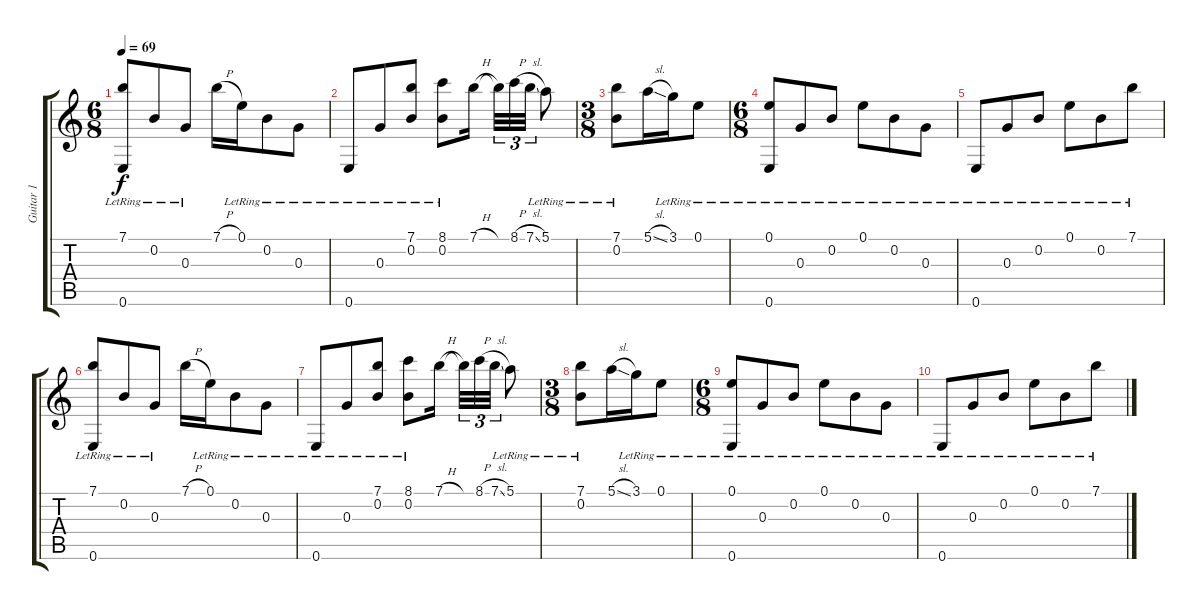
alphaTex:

\track ("Guitar 1" "Guitar 1") {instrument acousticguitarsteel}
\staff {score tabs}
\tuning (E4 B3 G3 D3 A2 E2) {hide}
\ts (6 8)
\tempo 69
\clef g2
\ks c
(7.1{lr} 0.6{lr}).8{dy f volume 12} 0.2{lr}.8 0.3{lr}.8 7.1{h}.16 0.1{lr}.16 0.2{lr}.8 0.3{lr}.8 |
0.6{lr}.8 0.3{lr}.8 (7.1{lr} 0.2{lr}).8 (8.1{lr} 0.2{lr}).8 7.1{h}.16{beam splitsecondary} 7.1{t}.32{tu (3 2)} 8.1{h}.32{tu (3 2)} 7.1{sl}.32{tu (3 2)} 5.1{lr}.8 |
\ts (3 8)
(7.1{lr} 0.2{lr}).8{volume 9} 5.1{sl}.16 3.1{lr}.16 0.1{lr}.8 |
\ts (6 8)
(0.1{lr} 0.6{lr}).8 0.3{lr}.8 0.2{lr}.8 0.1{lr}.8 0.2{lr}.8 0.3{lr}.8 |
0.6{lr}.8{volume 7} 0.3{lr}.8 0.2{lr}.8 0.1{lr}.8 0.2{lr}.8 7.1{lr}.8 |
(7.1{lr} 0.6{lr}).8 0.2{lr}.8 0.3{lr}.8 7.1{h}.16 0.1{lr}.16 0.2{lr}.8 0.3{lr}.8 |
0.6{lr}.8 0.3{lr}.8{volume 5} (7.1{lr} 0.2{lr}).8 (8.1{lr} 0.2{lr}).8 7.1{h}.16{beam splitsecondary} 7.1{t}.32{tu (3 2)} 8.1{h}.32{tu (3 2)} 7.1{sl}.32{tu (3 2)} 5.1{lr}.8 |
\ts (3 8)
(7.1{lr} 0.2{lr}).8 5.1{sl}.16 3.1{lr}.16 0.1{lr}.8 |
\ts (6 8)
(0.1{lr} 0.6{lr}).8{volume 3} 0.3{lr}.8 0.2{lr}.8 0.1{lr}.8 0.2{lr}.8 0.3{lr}.8 |
0.6{lr}.8 0.3{lr}.8 0.2{lr}.8 0.1{lr}.8{volume 0} 0.2{lr}.8 7.1{lr}.8
